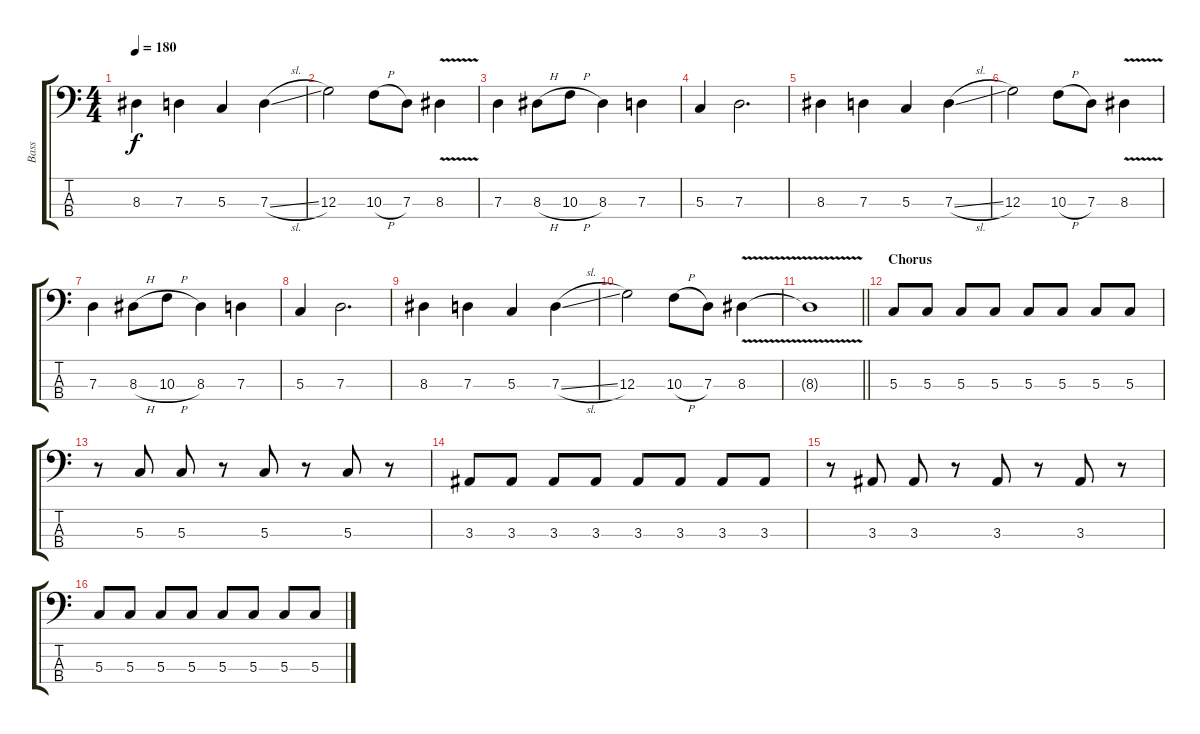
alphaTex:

\track ("Bass" "Bass") {instrument electricbassfinger}
\staff {score tabs}
\tuning (F2 C2 G1 C1) {hide}
\ts (4 4)
\tempo 180
\clef f4
\ks c
8.3.4{dy f} 7.3.4 5.3.4 7.3{sl}.4 |
12.3.2 10.3{h}.8 7.3.8 8.3{v}.4 |
7.3.4 8.3{h}.8 10.3{h}.8 8.3.4 7.3.4 |
5.3.4 7.3.2{d} |
8.3.4 7.3.4 5.3.4 7.3{sl}.4 |
12.3.2 10.3{h}.8 7.3.8 8.3{v}.4 |
7.3.4 8.3{h}.8 10.3{h}.8 8.3.4 7.3.4 |
5.3.4 7.3.2{d} |
8.3.4 7.3.4 5.3.4 7.3{sl}.4 |
12.3.2 10.3{h}.8 7.3.8 8.3{v}.4 |
\barLineRight lightlight
8.3{t}.1 |
\section ("" "Chorus")
5.3.8 5.3.8 5.3.8 5.3.8 5.3.8 5.3.8 5.3.8 5.3.8 |
r.8 5.3.8 5.3.8 r.8 5.3.8 r.8 5.3.8 r.8 |
3.3.8 3.3.8 3.3.8 3.3.8 3.3.8 3.3.8 3.3.8 3.3.8 |
r.8 3.3.8 3.3.8 r.8 3.3.8 r.8 3.3.8 r.8 |
5.3.8 5.3.8 5.3.8 5.3.8 5.3.8 5.3.8 5.3.8 5.3.8
